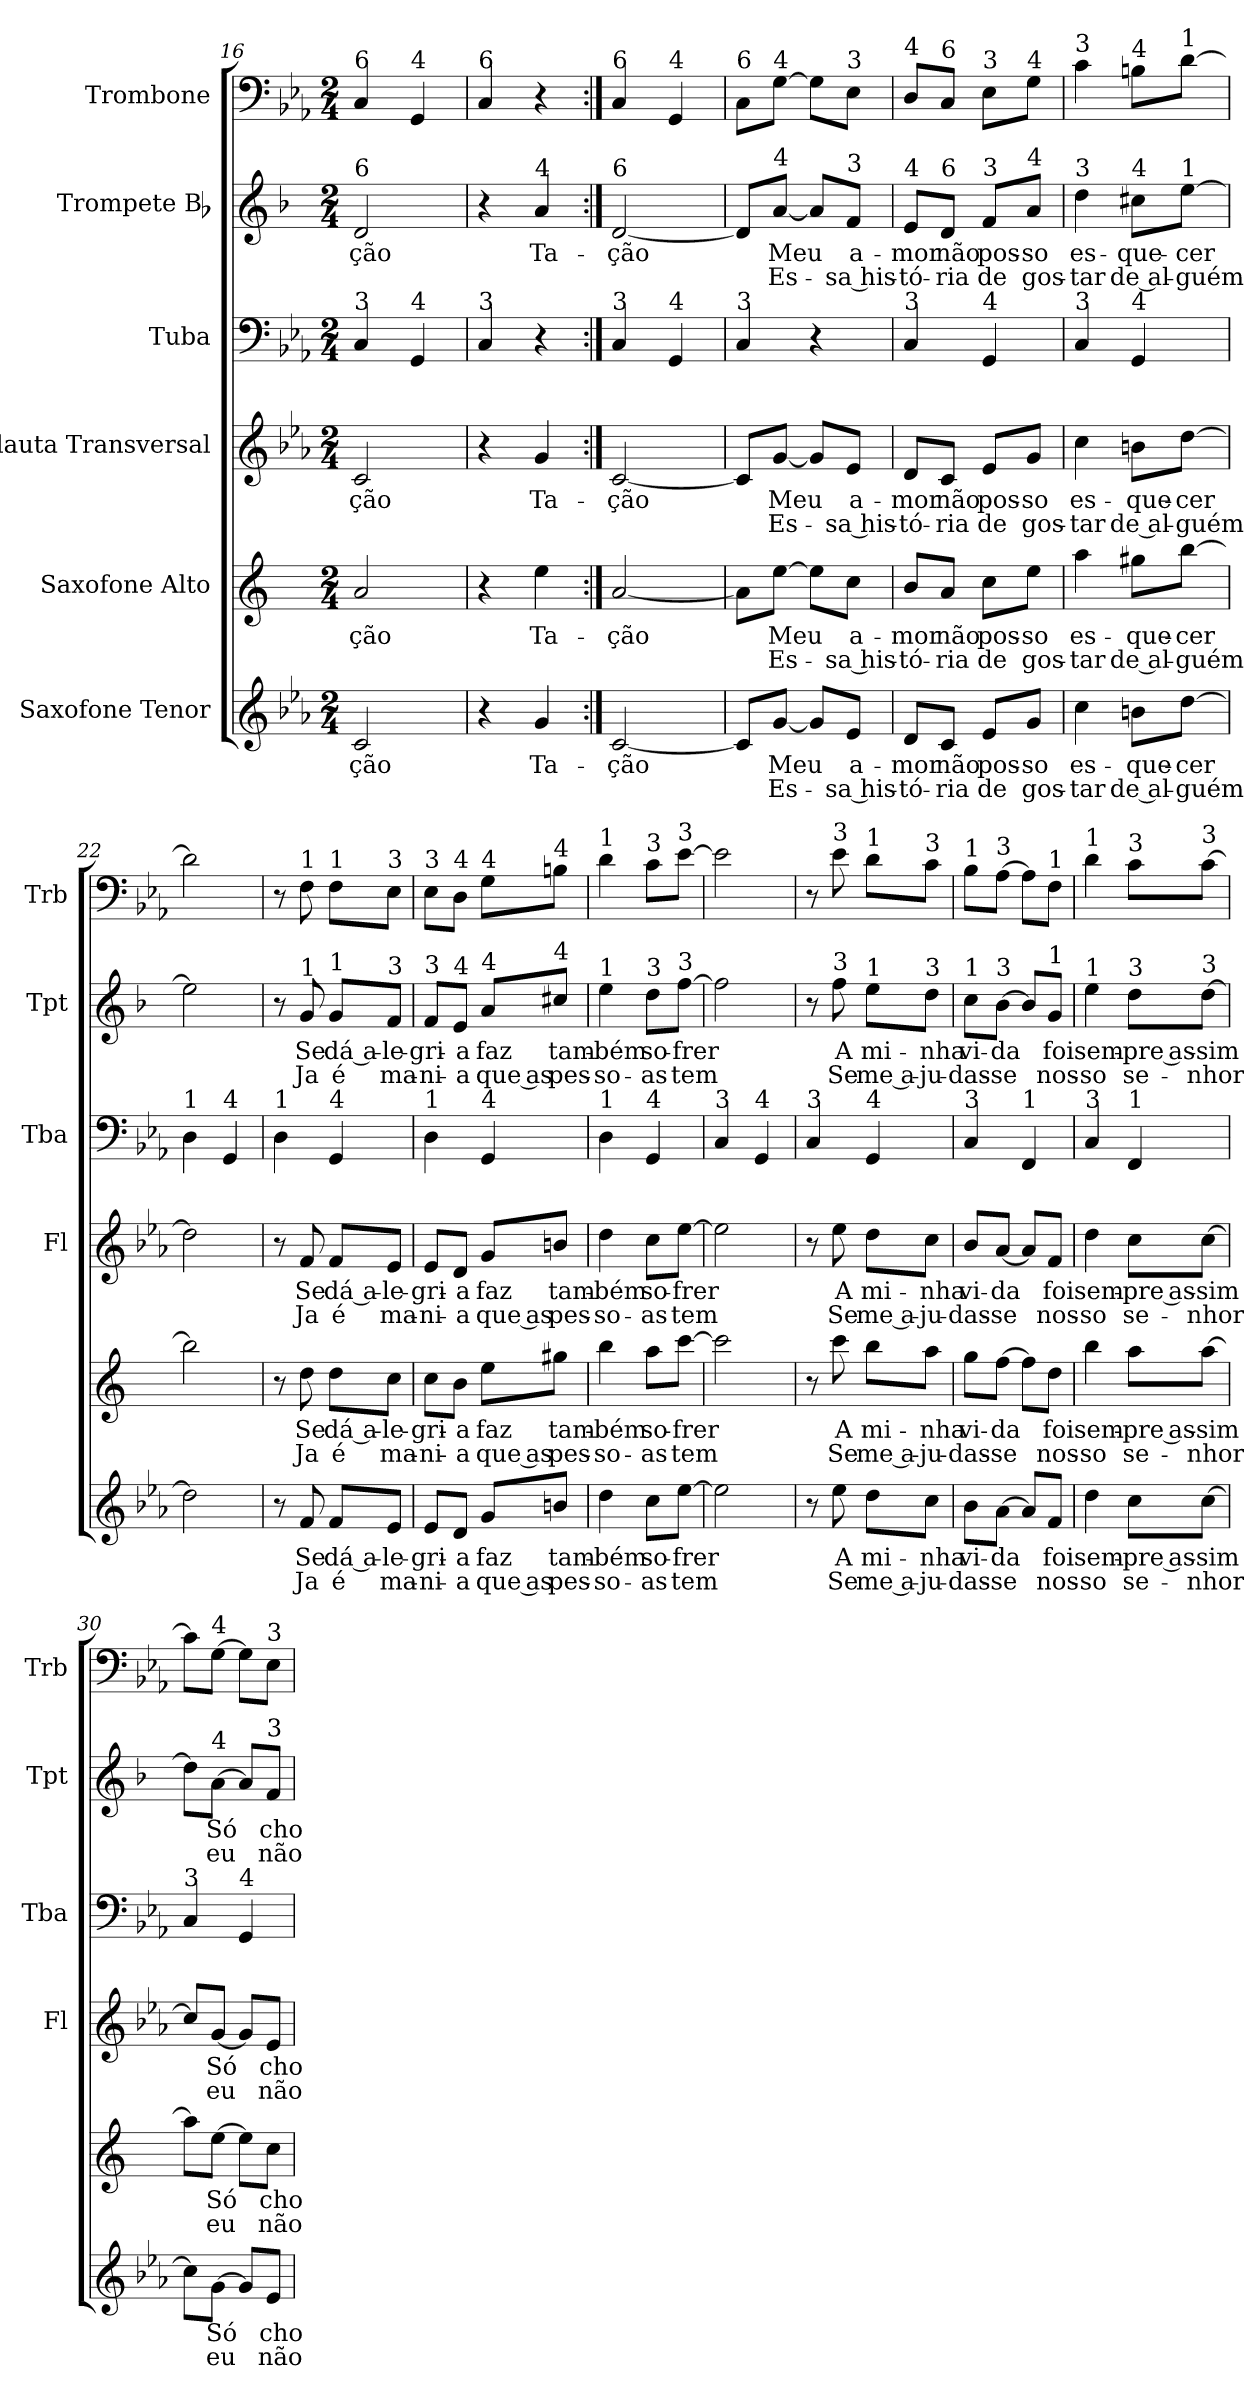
**kern	**text	**text	**kern	**text	**text	**kern	**text	**text	**kern	**kern	**text	**text	**kern
*part6	*part6	*part6	*part5	*part5	*part5	*part4	*part4	*part4	*part3	*part2	*part2	*part2	*part1
*staff6	*staff6	*staff6	*staff5	*staff5	*staff5	*staff4	*staff4	*staff4	*staff3	*staff2	*staff2	*staff2	*staff1
*I"Saxofone Tenor	*	*	*I"Saxofone Alto	*	*	*I"Flauta Transversal	*	*	*I"Tuba	*I"Trompete Bb	*	*	*I"Trombone
*	*	*	*	*	*	*I'Fl	*	*	*I'Tba	*I'Tpt	*	*	*I'Trb
*clefG2	*	*	*clefG2	*	*	*clefG2	*	*	*clefF4	*clefG2	*	*	*clefF4
*ITrd8c14	*	*	*ITrd5c9	*	*	*	*	*	*	*ITrd1c2	*	*	*
*k[b-e-a-]	*	*	*k[b-e-a-]	*	*	*k[b-e-a-]	*	*	*k[b-e-a-]	*k[b-e-a-]	*	*	*k[b-e-a-]
*M2/4	*	*	*M2/4	*	*	*M2/4	*	*	*M2/4	*M2/4	*	*	*M2/4
=16	=16	=16	=16	=16	=16	=16	=16	=16	=16	=16	=16	=16	=16
!	!	!	!	!	!	!	!	!	!	!	!	!	!LO:TX:a:t=6
!	!	!	!	!	!	!	!	!	!	!LO:TX:a:t=6	!	!	!
!	!	!	!	!	!	!	!	!	!LO:TX:a:t=3	!	!	!	!
!	!LO:LY:b	!	!	!LO:LY:b	!	!	!LO:LY:b	!	!	!	!LO:LY:b	!	!
2C/	-ção	.	2c/	-ção	.	2c/	-ção	.	4C/	2c/	-ção	.	4C/
!	!	!	!	!	!	!	!	!	!	!	!	!	!LO:TX:a:t=4
!	!	!	!	!	!	!	!	!	!LO:TX:a:t=4	!	!	!	!
.	.	.	.	.	.	.	.	.	4GG/	.	.	.	4GG/
=17	=17	=17	=17	=17	=17	=17	=17	=17	=17	=17	=17	=17	=17
!	!	!	!	!	!	!	!	!	!	!	!	!	!LO:TX:a:t=6
!	!	!	!	!	!	!	!	!	!LO:TX:a:t=3	!	!	!	!
4r	.	.	4r	.	.	4r	.	.	4C/	4r	.	.	4C/
!	!	!	!	!	!	!	!	!	!	!LO:TX:a:t=4	!	!	!
!	!LO:LY:b	!	!	!LO:LY:b	!	!	!LO:LY:b	!	!	!	!LO:LY:b	!	!
4G/	Ta-	.	4g\	Ta-	.	4g/	Ta-	.	4r	4g/	Ta-	.	4r
=18:|!	=18:|!	=18:|!	=18:|!	=18:|!	=18:|!	=18:|!	=18:|!	=18:|!	=18:|!	=18:|!	=18:|!	=18:|!	=18:|!
!	!	!	!	!	!	!	!	!	!	!	!	!	!LO:TX:a:t=6
!	!	!	!	!	!	!	!	!	!	!LO:TX:a:t=6	!	!	!
!	!	!	!	!	!	!	!	!	!LO:TX:a:t=3	!	!	!	!
!	!LO:LY:b	!	!	!LO:LY:b	!	!	!LO:LY:b	!	!	!	!LO:LY:b	!	!
[2C/	-ção	.	[2c/	-ção	.	[2c/	-ção	.	4C/	[2c/	-ção	.	4C/
!	!	!	!	!	!	!	!	!	!	!	!	!	!LO:TX:a:t=4
!	!	!	!	!	!	!	!	!	!LO:TX:a:t=4	!	!	!	!
.	.	.	.	.	.	.	.	.	4GG/	.	.	.	4GG/
=19	=19	=19	=19	=19	=19	=19	=19	=19	=19	=19	=19	=19	=19
!	!	!	!	!	!	!	!	!	!	!	!	!	!LO:TX:a:t=6
!	!	!	!	!	!	!	!	!	!LO:TX:a:t=3	!	!	!	!
8C/L]	.	.	8c\L]	.	.	8c/L]	.	.	4C/	8c/L]	.	.	8C\L
!	!	!	!	!	!	!	!	!	!	!	!	!	!LO:TX:a:t=4
!	!	!	!	!	!	!	!	!	!	!LO:TX:a:t=4	!	!	!
!	!LO:LY:b	!LO:LY:b	!	!LO:LY:b	!LO:LY:b	!	!LO:LY:b	!LO:LY:b	!	!	!LO:LY:b	!LO:LY:b	!
[8G/J	Meu	Es-	[8g\J	Meu	Es-	[8g/J	Meu	Es-	.	[8g/J	Meu	Es-	[8G\J
8G/L]	.	.	8g\L]	.	.	8g/L]	.	.	4r	8g/L]	.	.	8G\L]
!	!	!	!	!	!	!	!	!	!	!	!	!	!LO:TX:a:t=3
!	!	!	!	!	!	!	!	!	!	!LO:TX:a:t=3	!	!	!
!	!LO:LY:b	!LO:LY:b	!	!LO:LY:b	!LO:LY:b	!	!LO:LY:b	!LO:LY:b	!	!	!LO:LY:b	!LO:LY:b	!
8E-/J	a-	-sa his-	8e-\J	a-	-sa his-	8e-/J	a-	-sa his-	.	8e-/J	a-	-sa his-	8E-\J
=20	=20	=20	=20	=20	=20	=20	=20	=20	=20	=20	=20	=20	=20
!	!	!	!	!	!	!	!	!	!	!	!	!	!LO:TX:a:t=4
!	!	!	!	!	!	!	!	!	!	!LO:TX:a:t=4	!	!	!
!	!	!	!	!	!	!	!	!	!LO:TX:a:t=3	!	!	!	!
!	!LO:LY:b	!LO:LY:b	!	!LO:LY:b	!LO:LY:b	!	!LO:LY:b	!LO:LY:b	!	!	!LO:LY:b	!LO:LY:b	!
8D/L	-mor	-tó-	8d/L	-mor	-tó-	8d/L	-mor	-tó-	4C/	8d/L	-mor	-tó-	8D/L
!	!	!	!	!	!	!	!	!	!	!	!	!	!LO:TX:a:t=6
!	!	!	!	!	!	!	!	!	!	!LO:TX:a:t=6	!	!	!
!	!LO:LY:b	!LO:LY:b	!	!LO:LY:b	!LO:LY:b	!	!LO:LY:b	!LO:LY:b	!	!	!LO:LY:b	!LO:LY:b	!
8C/J	não	-ria	8c/J	não	-ria	8c/J	não	-ria	.	8c/J	não	-ria	8C/J
!	!	!	!	!	!	!	!	!	!	!	!	!	!LO:TX:a:t=3
!	!	!	!	!	!	!	!	!	!	!LO:TX:a:t=3	!	!	!
!	!	!	!	!	!	!	!	!	!LO:TX:a:t=4	!	!	!	!
!	!LO:LY:b	!LO:LY:b	!	!LO:LY:b	!LO:LY:b	!	!LO:LY:b	!LO:LY:b	!	!	!LO:LY:b	!LO:LY:b	!
8E-/L	pos-	de	8e-\L	pos-	de	8e-/L	pos-	de	4GG/	8e-/L	pos-	de	8E-\L
!	!	!	!	!	!	!	!	!	!	!	!	!	!LO:TX:a:t=4
!	!	!	!	!	!	!	!	!	!	!LO:TX:a:t=4	!	!	!
!	!LO:LY:b	!LO:LY:b	!	!LO:LY:b	!LO:LY:b	!	!LO:LY:b	!LO:LY:b	!	!	!LO:LY:b	!LO:LY:b	!
8G/J	-so	gos-	8g\J	-so	gos-	8g/J	-so	gos-	.	8g/J	-so	gos-	8G\J
!!LO:PB:g=z
=21	=21	=21	=21	=21	=21	=21	=21	=21	=21	=21	=21	=21	=21
!	!	!	!	!	!	!	!	!	!	!	!	!	!LO:TX:a:t=3
!	!	!	!	!	!	!	!	!	!	!LO:TX:a:t=3	!	!	!
!	!	!	!	!	!	!	!	!	!LO:TX:a:t=3	!	!	!	!
!	!LO:LY:b	!LO:LY:b	!	!LO:LY:b	!LO:LY:b	!	!LO:LY:b	!LO:LY:b	!	!	!LO:LY:b	!LO:LY:b	!
4c\	es-	-tar	4cc\	es-	-tar	4cc\	es-	-tar	4C/	4cc\	es-	-tar	4c\
!	!	!	!	!	!	!	!	!	!	!	!	!	!LO:TX:a:t=4
!	!	!	!	!	!	!	!	!	!	!LO:TX:a:t=4	!	!	!
!	!	!	!	!	!	!	!	!	!LO:TX:a:t=4	!	!	!	!
!	!LO:LY:b	!LO:LY:b	!	!LO:LY:b	!LO:LY:b	!	!LO:LY:b	!LO:LY:b	!	!	!LO:LY:b	!LO:LY:b	!
8Bn\L	-que-	de al-	8bn\L	-que-	de al-	8bn\L	-que-	de al-	4GG/	8bn\L	-que-	de al-	8Bn\L
!	!	!	!	!	!	!	!	!	!	!	!	!	!LO:TX:a:t=1
!	!	!	!	!	!	!	!	!	!	!LO:TX:a:t=1	!	!	!
!	!LO:LY:b	!LO:LY:b	!	!LO:LY:b	!LO:LY:b	!	!LO:LY:b	!LO:LY:b	!	!	!LO:LY:b	!LO:LY:b	!
[8d\J	-cer	-guém	[8dd\J	-cer	-guém	[8dd\J	-cer	-guém	.	[8dd\J	-cer	-guém	[8d\J
=22	=22	=22	=22	=22	=22	=22	=22	=22	=22	=22	=22	=22	=22
!	!	!	!	!	!	!	!	!	!LO:TX:a:t=1	!	!	!	!
2d\]	.	.	2dd\]	.	.	2dd\]	.	.	4D\	2dd\]	.	.	2d\]
!	!	!	!	!	!	!	!	!	!LO:TX:a:t=4	!	!	!	!
.	.	.	.	.	.	.	.	.	4GG/	.	.	.	.
=23	=23	=23	=23	=23	=23	=23	=23	=23	=23	=23	=23	=23	=23
!	!	!	!	!	!	!	!	!	!LO:TX:a:t=1	!	!	!	!
8r	.	.	8r	.	.	8r	.	.	4D\	8r	.	.	8r
!	!	!	!	!	!	!	!	!	!	!	!	!	!LO:TX:a:t=1
!	!	!	!	!	!	!	!	!	!	!LO:TX:a:t=1	!	!	!
!	!LO:LY:b	!LO:LY:b	!	!LO:LY:b	!LO:LY:b	!	!LO:LY:b	!LO:LY:b	!	!	!LO:LY:b	!LO:LY:b	!
8F/	Se	Ja	8f\	Se	Ja	8f/	Se	Ja	.	8f/	Se	Ja	8F\
!	!	!	!	!	!	!	!	!	!	!	!	!	!LO:TX:a:t=1
!	!	!	!	!	!	!	!	!	!	!LO:TX:a:t=1	!	!	!
!	!	!	!	!	!	!	!	!	!LO:TX:a:t=4	!	!	!	!
!	!LO:LY:b	!LO:LY:b	!	!LO:LY:b	!LO:LY:b	!	!LO:LY:b	!LO:LY:b	!	!	!LO:LY:b	!LO:LY:b	!
8F/L	dá a-	é	8f\L	dá a-	é	8f/L	dá a-	é	4GG/	8f/L	dá a-	é	8F\L
!	!	!	!	!	!	!	!	!	!	!	!	!	!LO:TX:a:t=3
!	!	!	!	!	!	!	!	!	!	!LO:TX:a:t=3	!	!	!
!	!LO:LY:b	!LO:LY:b	!	!LO:LY:b	!LO:LY:b	!	!LO:LY:b	!LO:LY:b	!	!	!LO:LY:b	!LO:LY:b	!
8E-/J	-le-	ma-	8e-\J	-le-	ma-	8e-/J	-le-	ma-	.	8e-/J	-le-	ma-	8E-\J
=24	=24	=24	=24	=24	=24	=24	=24	=24	=24	=24	=24	=24	=24
!	!	!	!	!	!	!	!	!	!	!	!	!	!LO:TX:a:t=3
!	!	!	!	!	!	!	!	!	!	!LO:TX:a:t=3	!	!	!
!	!	!	!	!	!	!	!	!	!LO:TX:a:t=1	!	!	!	!
!	!LO:LY:b	!LO:LY:b	!	!LO:LY:b	!LO:LY:b	!	!LO:LY:b	!LO:LY:b	!	!	!LO:LY:b	!LO:LY:b	!
8E-/L	-gri-	-ni-	8e-\L	-gri-	-ni-	8e-/L	-gri-	-ni-	4D\	8e-/L	-gri-	-ni-	8E-\L
!	!	!	!	!	!	!	!	!	!	!	!	!	!LO:TX:a:t=4
!	!	!	!	!	!	!	!	!	!	!LO:TX:a:t=4	!	!	!
!	!LO:LY:b	!LO:LY:b	!	!LO:LY:b	!LO:LY:b	!	!LO:LY:b	!LO:LY:b	!	!	!LO:LY:b	!LO:LY:b	!
8D/J	-a	-a	8d\J	-a	-a	8d/J	-a	-a	.	8d/J	-a	-a	8D\J
!	!	!	!	!	!	!	!	!	!	!	!	!	!LO:TX:a:t=4
!	!	!	!	!	!	!	!	!	!	!LO:TX:a:t=4	!	!	!
!	!	!	!	!	!	!	!	!	!LO:TX:a:t=4	!	!	!	!
!	!LO:LY:b	!LO:LY:b	!	!LO:LY:b	!LO:LY:b	!	!LO:LY:b	!LO:LY:b	!	!	!LO:LY:b	!LO:LY:b	!
8G/L	faz	que as	8g\L	faz	que as	8g/L	faz	que as	4GG/	8g/L	faz	que as	8G\L
!	!	!	!	!	!	!	!	!	!	!	!	!	!LO:TX:a:t=4
!	!	!	!	!	!	!	!	!	!	!LO:TX:a:t=4	!	!	!
!	!LO:LY:b	!LO:LY:b	!	!LO:LY:b	!LO:LY:b	!	!LO:LY:b	!LO:LY:b	!	!	!LO:LY:b	!LO:LY:b	!
8Bn/J	tam-	pes-	8bn\J	tam-	pes-	8bn/J	tam-	pes-	.	8bn/J	tam-	pes-	8Bn\J
=25	=25	=25	=25	=25	=25	=25	=25	=25	=25	=25	=25	=25	=25
!	!	!	!	!	!	!	!	!	!	!	!	!	!LO:TX:a:t=1
!	!	!	!	!	!	!	!	!	!	!LO:TX:a:t=1	!	!	!
!	!	!	!	!	!	!	!	!	!LO:TX:a:t=1	!	!	!	!
!	!LO:LY:b	!LO:LY:b	!	!LO:LY:b	!LO:LY:b	!	!LO:LY:b	!LO:LY:b	!	!	!LO:LY:b	!LO:LY:b	!
4d\	-bém	-so-	4dd\	-bém	-so-	4dd\	-bém	-so-	4D\	4dd\	-bém	-so-	4d\
!	!	!	!	!	!	!	!	!	!	!	!	!	!LO:TX:a:t=3
!	!	!	!	!	!	!	!	!	!	!LO:TX:a:t=3	!	!	!
!	!	!	!	!	!	!	!	!	!LO:TX:a:t=4	!	!	!	!
!	!LO:LY:b	!LO:LY:b	!	!LO:LY:b	!LO:LY:b	!	!LO:LY:b	!LO:LY:b	!	!	!LO:LY:b	!LO:LY:b	!
8c\L	so-	-as	8cc\L	so-	-as	8cc\L	so-	-as	4GG/	8cc\L	so-	-as	8c\L
!	!	!	!	!	!	!	!	!	!	!	!	!	!LO:TX:a:t=3
!	!	!	!	!	!	!	!	!	!	!LO:TX:a:t=3	!	!	!
!	!LO:LY:b	!LO:LY:b	!	!LO:LY:b	!LO:LY:b	!	!LO:LY:b	!LO:LY:b	!	!	!LO:LY:b	!LO:LY:b	!
[8e-\J	-frer	tem	[8ee-\J	-frer	tem	[8ee-\J	-frer	tem	.	[8ee-\J	-frer	tem	[8e-\J
=26	=26	=26	=26	=26	=26	=26	=26	=26	=26	=26	=26	=26	=26
!	!	!	!	!	!	!	!	!	!LO:TX:a:t=3	!	!	!	!
!	!	!LO:LY:b	!	!	!LO:LY:b	!	!	!LO:LY:b	!	!	!	!LO:LY:b	!
2e-\]	.	.	2ee-\]	.	.	2ee-\]	.	.	4C/	2ee-\]	.	.	2e-\]
!	!	!	!	!	!	!	!	!	!LO:TX:a:t=4	!	!	!	!
.	.	.	.	.	.	.	.	.	4GG/	.	.	.	.
!!LO:PB:g=z
=27	=27	=27	=27	=27	=27	=27	=27	=27	=27	=27	=27	=27	=27
!	!	!	!	!	!	!	!	!	!LO:TX:a:t=3	!	!	!	!
8r	.	.	8r	.	.	8r	.	.	4C/	8r	.	.	8r
!	!	!	!	!	!	!	!	!	!	!	!	!	!LO:TX:a:t=3
!	!	!	!	!	!	!	!	!	!	!LO:TX:a:t=3	!	!	!
!	!LO:LY:b	!LO:LY:b	!	!LO:LY:b	!LO:LY:b	!	!LO:LY:b	!LO:LY:b	!	!	!LO:LY:b	!LO:LY:b	!
8e-\	A	Se	8ee-\	A	Se	8ee-\	A	Se	.	8ee-\	A	Se	8e-\
!	!	!	!	!	!	!	!	!	!	!	!	!	!LO:TX:a:t=1
!	!	!	!	!	!	!	!	!	!	!LO:TX:a:t=1	!	!	!
!	!	!	!	!	!	!	!	!	!LO:TX:a:t=4	!	!	!	!
!	!LO:LY:b	!LO:LY:b	!	!LO:LY:b	!LO:LY:b	!	!LO:LY:b	!LO:LY:b	!	!	!LO:LY:b	!LO:LY:b	!
8d\L	mi-	me a-	8dd\L	mi-	me a-	8dd\L	mi-	me a-	4GG/	8dd\L	mi-	me a-	8d\L
!	!	!	!	!	!	!	!	!	!	!	!	!	!LO:TX:a:t=3
!	!	!	!	!	!	!	!	!	!	!LO:TX:a:t=3	!	!	!
!	!LO:LY:b	!LO:LY:b	!	!LO:LY:b	!LO:LY:b	!	!LO:LY:b	!LO:LY:b	!	!	!LO:LY:b	!LO:LY:b	!
8c\J	-nha	-ju-	8cc\J	-nha	-ju-	8cc\J	-nha	-ju-	.	8cc\J	-nha	-ju-	8c\J
=28	=28	=28	=28	=28	=28	=28	=28	=28	=28	=28	=28	=28	=28
!	!	!	!	!	!	!	!	!	!	!	!	!	!LO:TX:a:t=1
!	!	!	!	!	!	!	!	!	!	!LO:TX:a:t=1	!	!	!
!	!	!	!	!	!	!	!	!	!LO:TX:a:t=3	!	!	!	!
!	!LO:LY:b	!LO:LY:b	!	!LO:LY:b	!LO:LY:b	!	!LO:LY:b	!LO:LY:b	!	!	!LO:LY:b	!LO:LY:b	!
8B-\L	vi-	-das-	8b-\L	vi-	-das-	8b-/L	vi-	-das-	4C/	8b-\L	vi-	-das-	8B-\L
!	!	!	!	!	!	!	!	!	!	!	!	!	!LO:TX:a:t=3
!	!	!	!	!	!	!	!	!	!	!LO:TX:a:t=3	!	!	!
!	!LO:LY:b	!LO:LY:b	!	!LO:LY:b	!LO:LY:b	!	!LO:LY:b	!LO:LY:b	!	!	!LO:LY:b	!LO:LY:b	!
[8A-\J	-da	-se	[8a-\J	-da	-se	[8a-/J	-da	-se	.	[8a-\J	-da	-se	[8A-\J
!	!	!	!	!	!	!	!	!	!LO:TX:a:t=1	!	!	!	!
8A-/L]	.	.	8a-\L]	.	.	8a-/L]	.	.	4FF/	8a-/L]	.	.	8A-\L]
!	!	!	!	!	!	!	!	!	!	!	!	!	!LO:TX:a:t=1
!	!	!	!	!	!	!	!	!	!	!LO:TX:a:t=1	!	!	!
!	!LO:LY:b	!LO:LY:b	!	!LO:LY:b	!LO:LY:b	!	!LO:LY:b	!LO:LY:b	!	!	!LO:LY:b	!LO:LY:b	!
8F/J	foi	nos-	8f\J	foi	nos-	8f/J	foi	nos-	.	8f/J	foi	nos-	8F\J
=29	=29	=29	=29	=29	=29	=29	=29	=29	=29	=29	=29	=29	=29
!	!	!	!	!	!	!	!	!	!	!	!	!	!LO:TX:a:t=1
!	!	!	!	!	!	!	!	!	!	!LO:TX:a:t=1	!	!	!
!	!	!	!	!	!	!	!	!	!LO:TX:a:t=3	!	!	!	!
!	!LO:LY:b	!LO:LY:b	!	!LO:LY:b	!LO:LY:b	!	!LO:LY:b	!LO:LY:b	!	!	!LO:LY:b	!LO:LY:b	!
4d\	sem-	-so	4dd\	sem-	-so	4dd\	sem-	-so	4C/	4dd\	sem-	-so	4d\
!	!	!	!	!	!	!	!	!	!	!	!	!	!LO:TX:a:t=3
!	!	!	!	!	!	!	!	!	!	!LO:TX:a:t=3	!	!	!
!	!	!	!	!	!	!	!	!	!LO:TX:a:t=1	!	!	!	!
!	!LO:LY:b	!LO:LY:b	!	!LO:LY:b	!LO:LY:b	!	!LO:LY:b	!LO:LY:b	!	!	!LO:LY:b	!LO:LY:b	!
8c\L	-pre as-	se-	8cc\L	-pre as-	se-	8cc\L	-pre as-	se-	4FF/	8cc\L	-pre as-	se-	8c\L
!	!	!	!	!	!	!	!	!	!	!	!	!	!LO:TX:a:t=3
!	!	!	!	!	!	!	!	!	!	!LO:TX:a:t=3	!	!	!
!	!LO:LY:b	!LO:LY:b	!	!LO:LY:b	!LO:LY:b	!	!LO:LY:b	!LO:LY:b	!	!	!LO:LY:b	!LO:LY:b	!
[8c\J	-sim	-nhor	[8cc\J	-sim	-nhor	[8cc\J	-sim	-nhor	.	[8cc\J	-sim	-nhor	[8c\J
=30	=30	=30	=30	=30	=30	=30	=30	=30	=30	=30	=30	=30	=30
!	!	!	!	!	!	!	!	!	!LO:TX:a:t=3	!	!	!	!
8c\L]	.	.	8cc\L]	.	.	8cc/L]	.	.	4C/	8cc\L]	.	.	8c\L]
!	!	!	!	!	!	!	!	!	!	!	!	!	!LO:TX:a:t=4
!	!	!	!	!	!	!	!	!	!	!LO:TX:a:t=4	!	!	!
!	!LO:LY:b	!LO:LY:b	!	!LO:LY:b	!LO:LY:b	!	!LO:LY:b	!LO:LY:b	!	!	!LO:LY:b	!LO:LY:b	!
[8G\J	Só	eu	[8g\J	Só	eu	[8g/J	Só	eu	.	[8g\J	Só	eu	[8G\J
!	!	!	!	!	!	!	!	!	!LO:TX:a:t=4	!	!	!	!
8G/L]	.	.	8g\L]	.	.	8g/L]	.	.	4GG/	8g/L]	.	.	8G\L]
!	!	!	!	!	!	!	!	!	!	!	!	!	!LO:TX:a:t=3
!	!	!	!	!	!	!	!	!	!	!LO:TX:a:t=3	!	!	!
!	!LO:LY:b	!LO:LY:b	!	!LO:LY:b	!LO:LY:b	!	!LO:LY:b	!LO:LY:b	!	!	!LO:LY:b	!LO:LY:b	!
8E-/J	cho-	não	8e-\J	cho-	não	8e-/J	cho-	não	.	8e-/J	cho-	não	8E-\J
=	=	=	=	=	=	=	=	=	=	=	=	=	=
*-	*-	*-	*-	*-	*-	*-	*-	*-	*-	*-	*-	*-	*-
